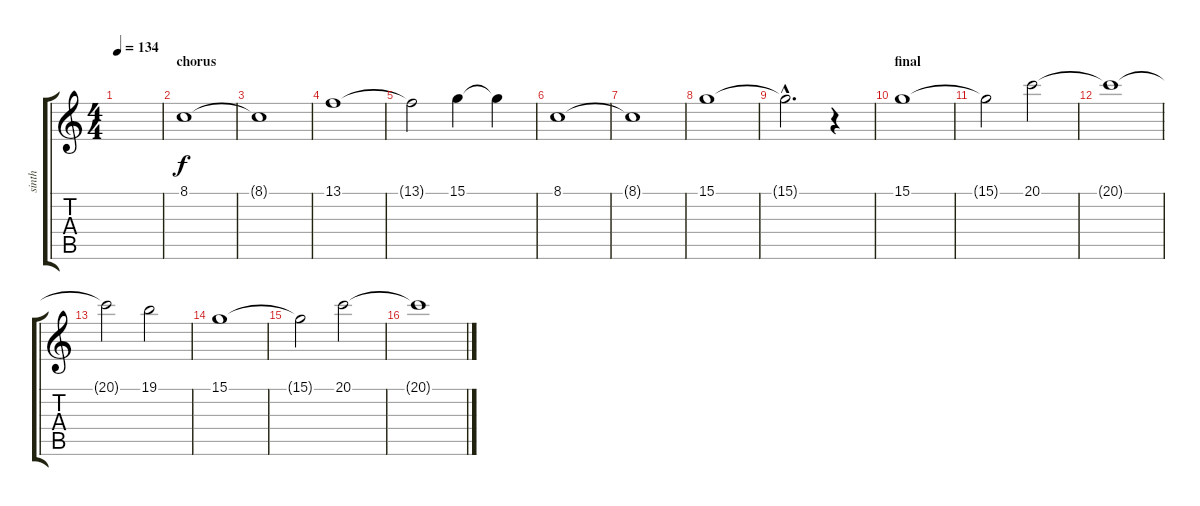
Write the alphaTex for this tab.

\track ("sinth" "sinth") {instrument stringensemble1}
\staff {score tabs}
\tuning (E4 B3 G3 D3 A2 E2) {hide}
\ts (4 4)
\tempo 134
\clef g2
\ks c
|
\section ("" "chorus")
8.1.1 |
8.1{t}.1 |
13.1.1 |
13.1{t}.2 15.1.4 15.1{t}.4 |
8.1.1 |
8.1{t}.1 |
15.1.1 |
15.1{hac t}.2{d} r.4 |
\section ("" "final")
15.1.1 |
15.1{t}.2 20.1.2 |
20.1{t}.1 |
20.1{t}.2 19.1.2 |
15.1.1 |
15.1{t}.2 20.1.2 |
20.1{t}.1
